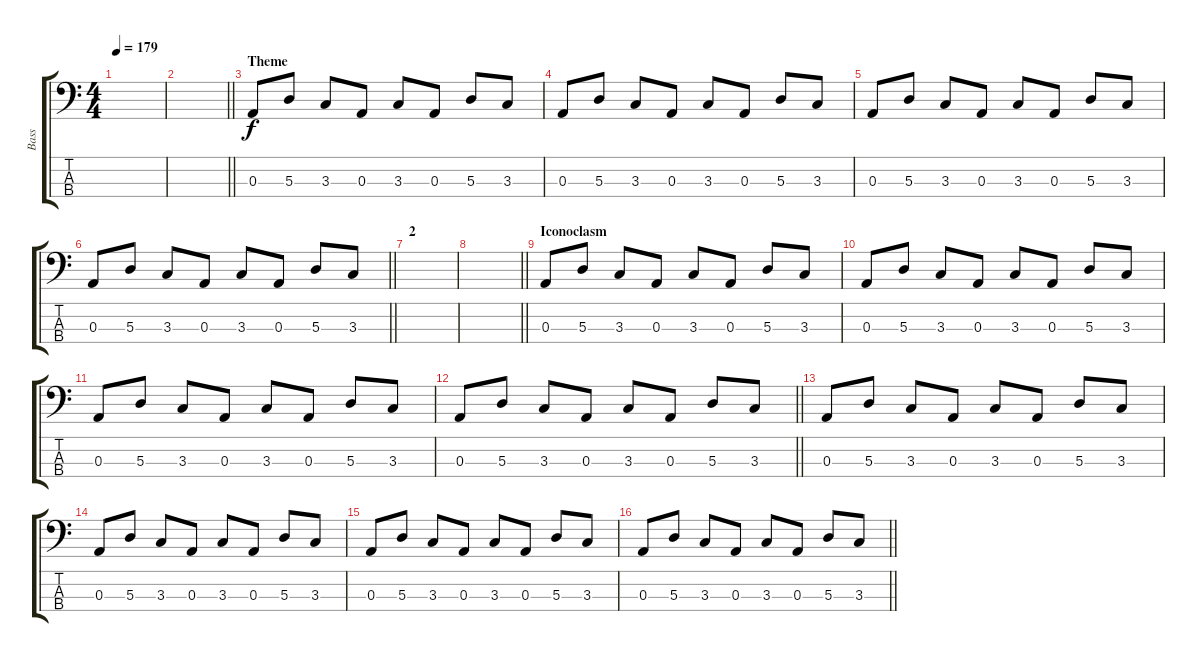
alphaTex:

\track ("Bass" "Bass") {instrument electricbassfinger}
\staff {score tabs}
\tuning (G2 D2 A1 E1) {hide}
\ts (4 4)
\tempo 179
\clef f4
\ks c
|
\barLineRight lightlight
|
\section ("" "Theme")
0.3.8 5.3.8 3.3.8 0.3.8 3.3.8 0.3.8 5.3.8 3.3.8 |
0.3.8 5.3.8 3.3.8 0.3.8 3.3.8 0.3.8 5.3.8 3.3.8 |
0.3.8 5.3.8 3.3.8 0.3.8 3.3.8 0.3.8 5.3.8 3.3.8 |
\barLineRight lightlight
0.3.8 5.3.8 3.3.8 0.3.8 3.3.8 0.3.8 5.3.8 3.3.8 |
\section ("" "2")
|
\barLineRight lightlight
|
\section ("" "Iconoclasm")
0.3.8 5.3.8 3.3.8 0.3.8 3.3.8 0.3.8 5.3.8 3.3.8 |
0.3.8 5.3.8 3.3.8 0.3.8 3.3.8 0.3.8 5.3.8 3.3.8 |
0.3.8 5.3.8 3.3.8 0.3.8 3.3.8 0.3.8 5.3.8 3.3.8 |
\barLineRight lightlight
0.3.8 5.3.8 3.3.8 0.3.8 3.3.8 0.3.8 5.3.8 3.3.8 |
0.3.8 5.3.8 3.3.8 0.3.8 3.3.8 0.3.8 5.3.8 3.3.8 |
0.3.8 5.3.8 3.3.8 0.3.8 3.3.8 0.3.8 5.3.8 3.3.8 |
0.3.8 5.3.8 3.3.8 0.3.8 3.3.8 0.3.8 5.3.8 3.3.8 |
\barLineRight lightlight
0.3.8 5.3.8 3.3.8 0.3.8 3.3.8 0.3.8 5.3.8 3.3.8
